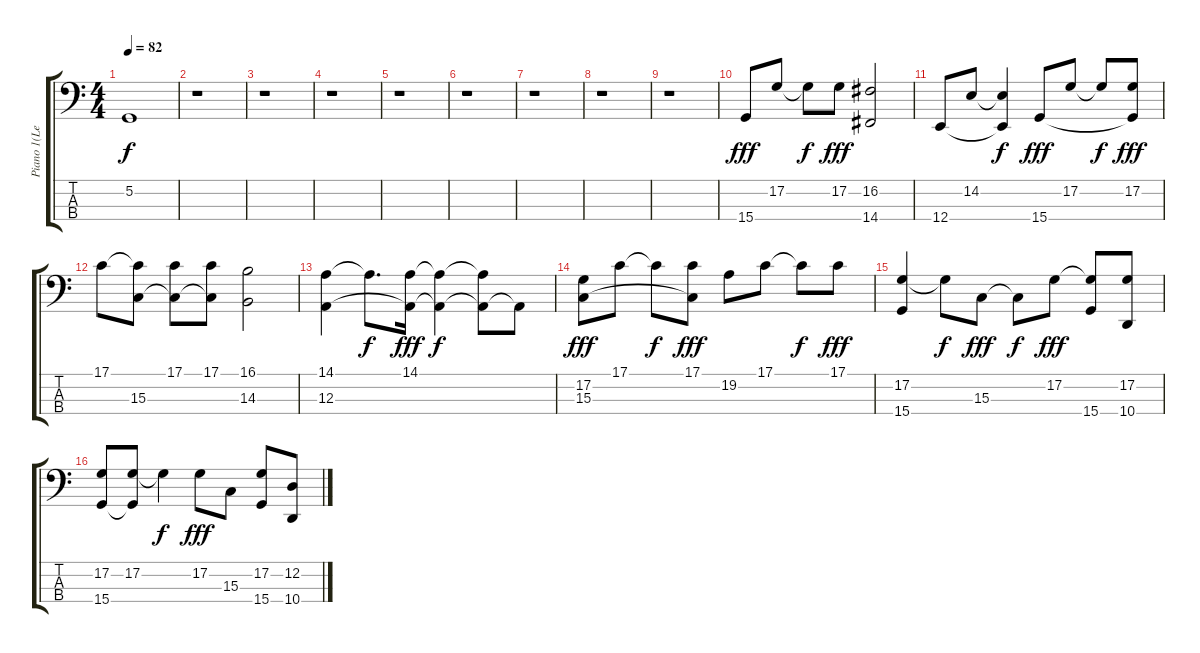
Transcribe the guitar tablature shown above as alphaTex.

\track ("Piano 1(Left Hand)" "Piano 1(Le") {instrument acousticgrandpiano}
\staff {score tabs}
\tuning (G2 D2 A1 E1) {hide}
\ts (4 4)
\tempo 82
\clef f4
\ks c
5.2{t}.1{dy f} |
r.1 |
r.1 |
r.1 |
r.1 |
r.1 |
r.1 |
r.1 |
r.1 |
15.4.8{dy fff} 17.2.8 17.2{t}.8{dy f} 17.2.8{dy fff} (16.2 14.4).2 |
12.4.8 14.2.8 (14.2{t} 12.4{t}).4{dy f} 15.4.8{dy fff} 17.2.8 17.2{t}.8{dy f} (17.2 15.4{t}).8{dy fff} |
17.1.8 (17.1{t} 15.3).8 (17.1 15.3{t}).8 (17.1 15.3{t}).8 (16.1 14.3).2 |
(14.1 12.3).4 14.1{t}.8{d dy f} (14.1 12.3{t}).16{dy fff} (14.1{t} 12.3{t}).4{dy f} (14.1{t} 12.3{t}).8 12.3{t}.8 |
(17.2 15.3).8{dy fff} 17.1.8 17.1{t}.8{dy f} (17.1 15.3{t}).8{dy fff} 19.2.8 17.1.8 17.1{t}.8{dy f} 17.1.8{dy fff} |
(17.2 15.4).4 17.2{t}.8{dy f} 15.3.8{dy fff} 15.3{t}.8{dy f} 17.2.8{dy fff} (17.2{t} 15.4).8 (17.2 10.4).8 |
(17.2 15.4).8 (17.2 15.4{t}).8 17.2{t}.4{dy f} 17.2.8{dy fff} 15.3.8 (17.2 15.4).8 (12.2 10.4).8
